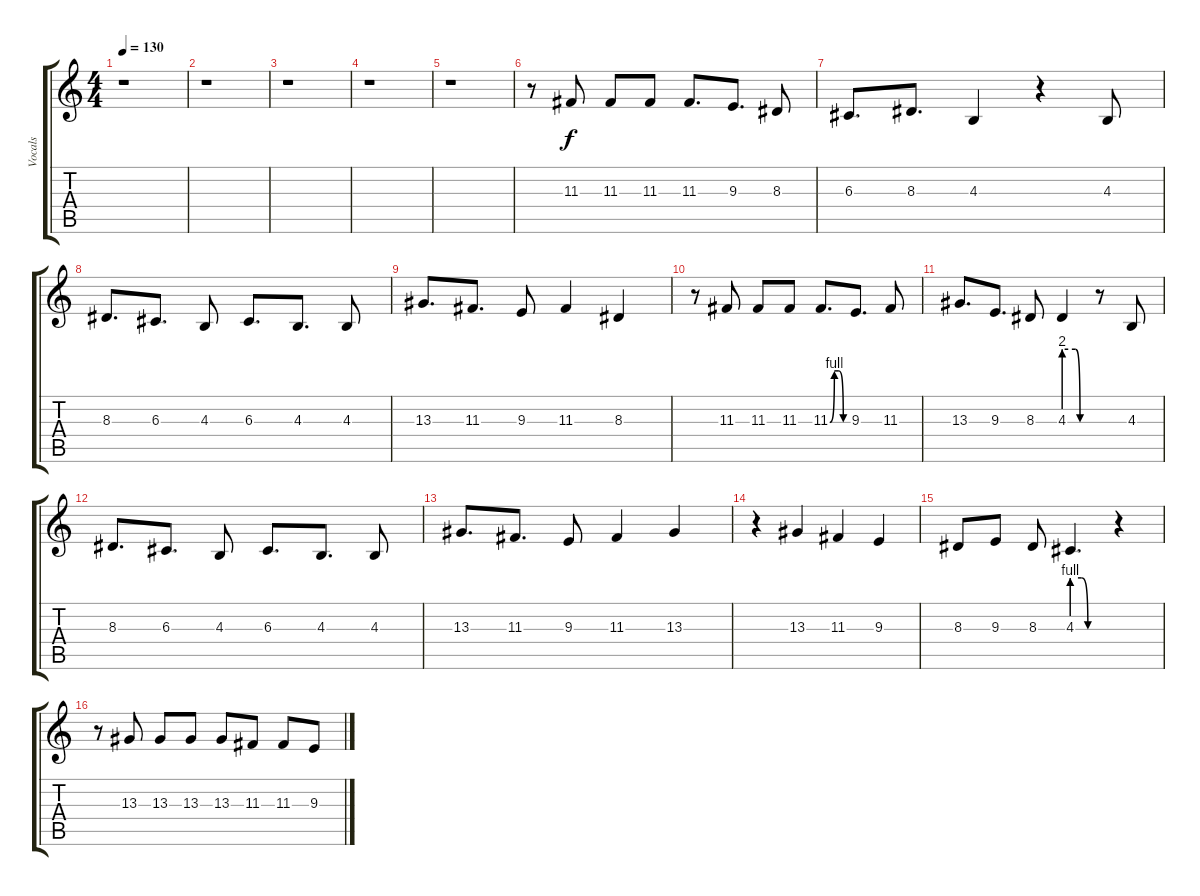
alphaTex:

\track ("Vocals" "Vocals") {instrument tenorsax}
\staff {score tabs}
\tuning (E4 B3 G3 D3 A2 E2) {hide}
\ts (4 4)
\tempo 130
\clef g2
\ks c
r.1{dy f instrument tenorsax} |
r.1 |
r.1 |
r.1 |
r.1 |
r.8 11.3.8 11.3.8 11.3.8 11.3.8{d} 9.3.8{d} 8.3.8 |
6.3.8{d} 8.3.8{d} 4.3.4 r.4 4.3.8 |
8.3.8{d} 6.3.8{d} 4.3.8 6.3.8{d} 4.3.8{d} 4.3.8 |
13.3.8{d} 11.3.8{d} 9.3.8 11.3.4 8.3.4 |
r.8 11.3.8 11.3.8 11.3.8 11.3{be (custom 0 0 15 4 30 4 45 0 60 0)}.8{d} 9.3.8{d} 11.3.8 |
13.3.8{d} 9.3.8{d} 8.3.8 4.3{be (custom 0 8 25 8 35 0 60 0)}.4 r.8 4.3.8 |
8.3.8{d} 6.3.8{d} 4.3.8 6.3.8{d} 4.3.8{d} 4.3.8 |
13.3.8{d} 11.3.8{d} 9.3.8 11.3.4 13.3.4 |
r.4 13.3.4 11.3.4 9.3.4 |
8.3.8 9.3.8 8.3.8 4.3{be (custom 0 4 15 4 25 0 40 0 60 0)}.4{d} r.4 |
r.8 13.3.8 13.3.8 13.3.8 13.3.8 11.3.8 11.3.8 9.3.8
